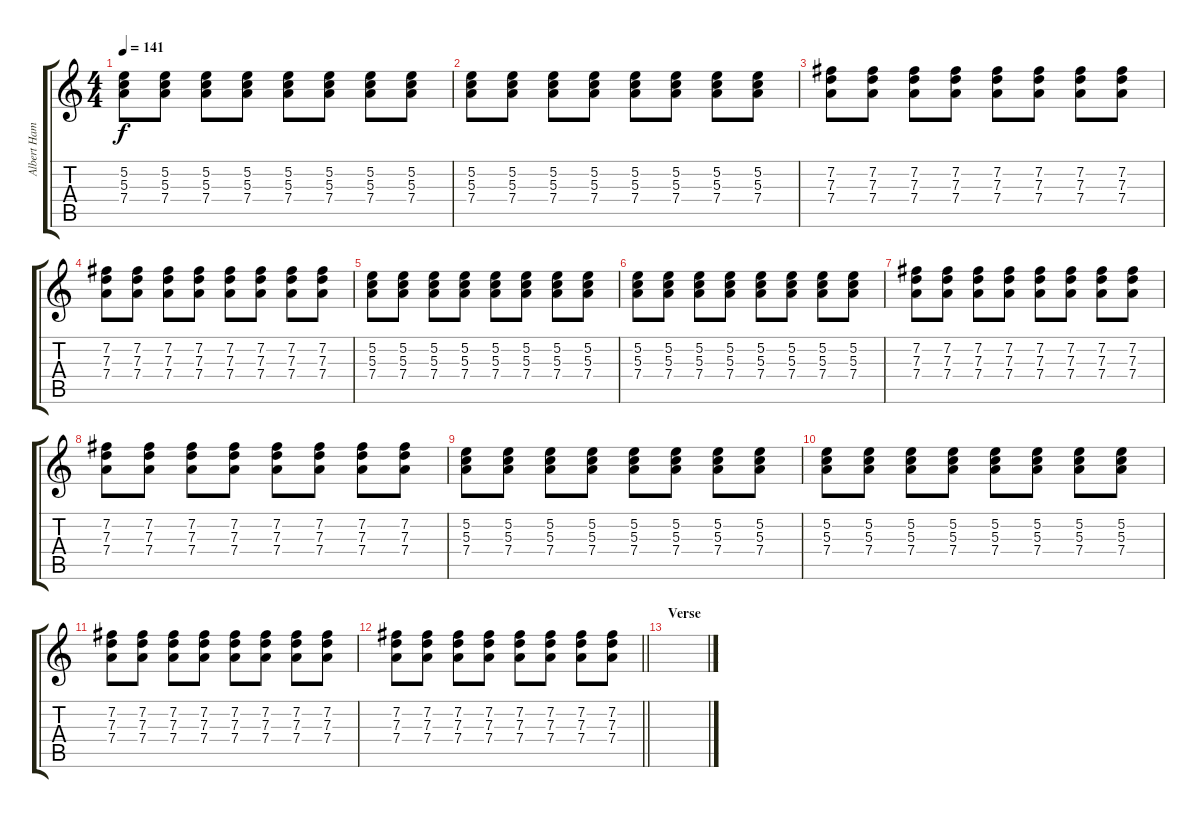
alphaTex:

\track ("Albert Hammond Jr. - Rhythm Guitar" "Albert Ham") {instrument overdrivenguitar}
\staff {score tabs}
\tuning (E4 B3 G3 D3 A2 E2) {hide}
\ts (4 4)
\tempo 141
\clef g2
\ks c
(5.2 5.3 7.4).8{dy f} (5.2 5.3 7.4).8 (5.2 5.3 7.4).8 (5.2 5.3 7.4).8 (5.2 5.3 7.4).8 (5.2 5.3 7.4).8 (5.2 5.3 7.4).8 (5.2 5.3 7.4).8 |
(5.2 5.3 7.4).8 (5.2 5.3 7.4).8 (5.2 5.3 7.4).8 (5.2 5.3 7.4).8 (5.2 5.3 7.4).8 (5.2 5.3 7.4).8 (5.2 5.3 7.4).8 (5.2 5.3 7.4).8 |
(7.2 7.3 7.4).8 (7.2 7.3 7.4).8 (7.2 7.3 7.4).8 (7.2 7.3 7.4).8 (7.2 7.3 7.4).8 (7.2 7.3 7.4).8 (7.2 7.3 7.4).8 (7.2 7.3 7.4).8 |
(7.2 7.3 7.4).8 (7.2 7.3 7.4).8 (7.2 7.3 7.4).8 (7.2 7.3 7.4).8 (7.2 7.3 7.4).8 (7.2 7.3 7.4).8 (7.2 7.3 7.4).8 (7.2 7.3 7.4).8 |
(5.2 5.3 7.4).8 (5.2 5.3 7.4).8 (5.2 5.3 7.4).8 (5.2 5.3 7.4).8 (5.2 5.3 7.4).8 (5.2 5.3 7.4).8 (5.2 5.3 7.4).8 (5.2 5.3 7.4).8 |
(5.2 5.3 7.4).8 (5.2 5.3 7.4).8 (5.2 5.3 7.4).8 (5.2 5.3 7.4).8 (5.2 5.3 7.4).8 (5.2 5.3 7.4).8 (5.2 5.3 7.4).8 (5.2 5.3 7.4).8 |
(7.2 7.3 7.4).8 (7.2 7.3 7.4).8 (7.2 7.3 7.4).8 (7.2 7.3 7.4).8 (7.2 7.3 7.4).8 (7.2 7.3 7.4).8 (7.2 7.3 7.4).8 (7.2 7.3 7.4).8 |
(7.2 7.3 7.4).8 (7.2 7.3 7.4).8 (7.2 7.3 7.4).8 (7.2 7.3 7.4).8 (7.2 7.3 7.4).8 (7.2 7.3 7.4).8 (7.2 7.3 7.4).8 (7.2 7.3 7.4).8 |
(5.2 5.3 7.4).8 (5.2 5.3 7.4).8 (5.2 5.3 7.4).8 (5.2 5.3 7.4).8 (5.2 5.3 7.4).8 (5.2 5.3 7.4).8 (5.2 5.3 7.4).8 (5.2 5.3 7.4).8 |
(5.2 5.3 7.4).8 (5.2 5.3 7.4).8 (5.2 5.3 7.4).8 (5.2 5.3 7.4).8 (5.2 5.3 7.4).8 (5.2 5.3 7.4).8 (5.2 5.3 7.4).8 (5.2 5.3 7.4).8 |
(7.2 7.3 7.4).8 (7.2 7.3 7.4).8 (7.2 7.3 7.4).8 (7.2 7.3 7.4).8 (7.2 7.3 7.4).8 (7.2 7.3 7.4).8 (7.2 7.3 7.4).8 (7.2 7.3 7.4).8 |
\barLineRight lightlight
(7.2 7.3 7.4).8 (7.2 7.3 7.4).8 (7.2 7.3 7.4).8 (7.2 7.3 7.4).8 (7.2 7.3 7.4).8 (7.2 7.3 7.4).8 (7.2 7.3 7.4).8 (7.2 7.3 7.4).8 |
\section ("" "Verse")
